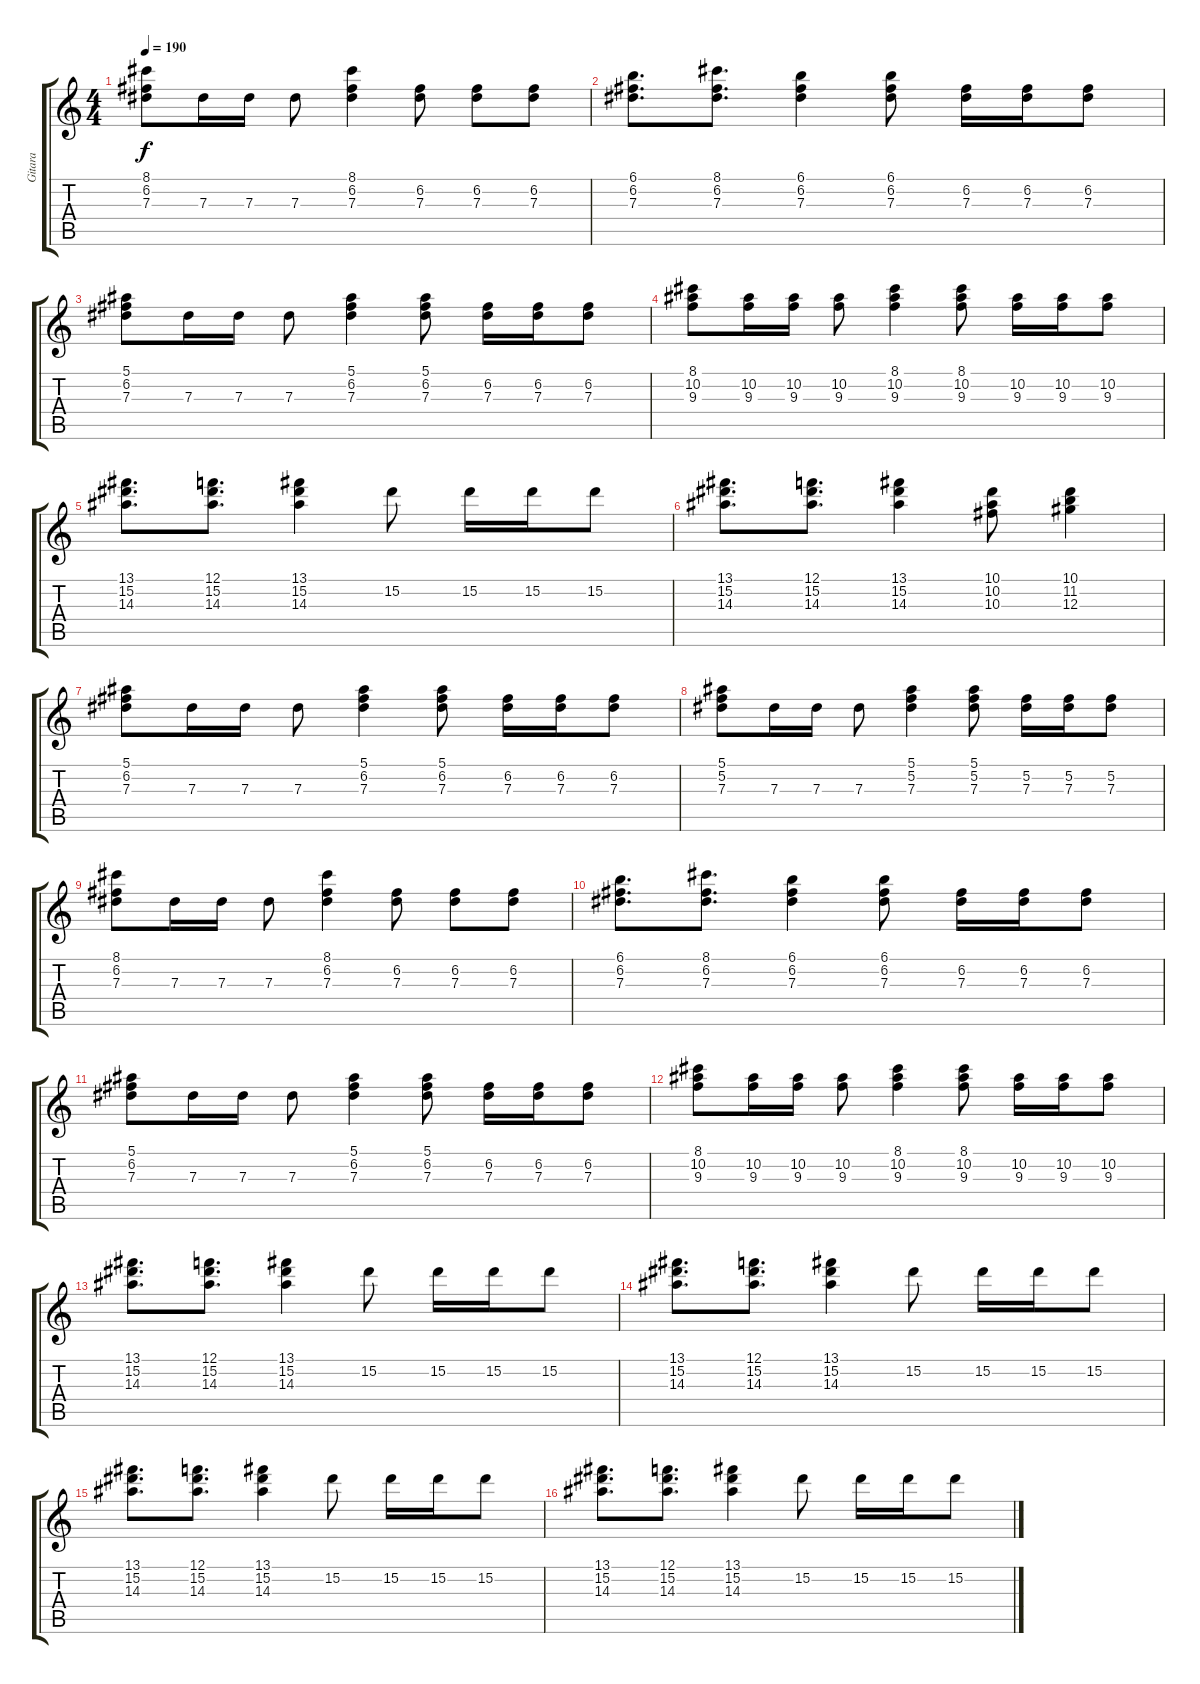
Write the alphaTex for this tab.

\track ("Gitara" "Gitara") {instrument overdrivenguitar}
\staff {score tabs}
\tuning (F4 C4 Ab3 Eb3 Bb2 F2) {hide}
\ts (4 4)
\tempo 190
\clef g2
\ks c
(8.1 6.2 7.3).8{dy f} 7.3.16 7.3.16 7.3.8 (8.1 6.2 7.3).4 (6.2 7.3).8 (6.2 7.3).8 (6.2 7.3).8 |
(6.1 6.2 7.3).8{d} (8.1 6.2 7.3).8{d} (6.1 6.2 7.3).4 (6.1 6.2 7.3).8 (6.2 7.3).16 (6.2 7.3).16 (6.2 7.3).8 |
(5.1 6.2 7.3).8 7.3.16 7.3.16 7.3.8 (5.1 6.2 7.3).4 (5.1 6.2 7.3).8 (6.2 7.3).16 (6.2 7.3).16 (6.2 7.3).8 |
(8.1 10.2 9.3).8 (10.2 9.3).16 (10.2 9.3).16 (10.2 9.3).8 (8.1 10.2 9.3).4 (8.1 10.2 9.3).8 (10.2 9.3).16 (10.2 9.3).16 (10.2 9.3).8 |
(13.1 15.2 14.3).8{d} (12.1 15.2 14.3).8{d} (13.1 15.2 14.3).4 15.2.8 15.2.16 15.2.16 15.2.8 |
(13.1 15.2 14.3).8{d} (12.1 15.2 14.3).8{d} (13.1 15.2 14.3).4 (10.1 10.2 10.3).8 (10.1 11.2 12.3).4 |
(5.1 6.2 7.3).8 7.3.16 7.3.16 7.3.8 (5.1 6.2 7.3).4 (5.1 6.2 7.3).8 (6.2 7.3).16 (6.2 7.3).16 (6.2 7.3).8 |
(5.1 5.2 7.3).8 7.3.16 7.3.16 7.3.8 (5.1 5.2 7.3).4 (5.1 5.2 7.3).8 (5.2 7.3).16 (5.2 7.3).16 (5.2 7.3).8 |
(8.1 6.2 7.3).8 7.3.16 7.3.16 7.3.8 (8.1 6.2 7.3).4 (6.2 7.3).8 (6.2 7.3).8 (6.2 7.3).8 |
(6.1 6.2 7.3).8{d} (8.1 6.2 7.3).8{d} (6.1 6.2 7.3).4 (6.1 6.2 7.3).8 (6.2 7.3).16 (6.2 7.3).16 (6.2 7.3).8 |
(5.1 6.2 7.3).8 7.3.16 7.3.16 7.3.8 (5.1 6.2 7.3).4 (5.1 6.2 7.3).8 (6.2 7.3).16 (6.2 7.3).16 (6.2 7.3).8 |
(8.1 10.2 9.3).8 (10.2 9.3).16 (10.2 9.3).16 (10.2 9.3).8 (8.1 10.2 9.3).4 (8.1 10.2 9.3).8 (10.2 9.3).16 (10.2 9.3).16 (10.2 9.3).8 |
(13.1 15.2 14.3).8{d} (12.1 15.2 14.3).8{d} (13.1 15.2 14.3).4 15.2.8 15.2.16 15.2.16 15.2.8 |
(13.1 15.2 14.3).8{d} (12.1 15.2 14.3).8{d} (13.1 15.2 14.3).4 15.2.8 15.2.16 15.2.16 15.2.8 |
(13.1 15.2 14.3).8{d} (12.1 15.2 14.3).8{d} (13.1 15.2 14.3).4 15.2.8 15.2.16 15.2.16 15.2.8 |
(13.1 15.2 14.3).8{d} (12.1 15.2 14.3).8{d} (13.1 15.2 14.3).4 15.2.8 15.2.16 15.2.16 15.2.8
